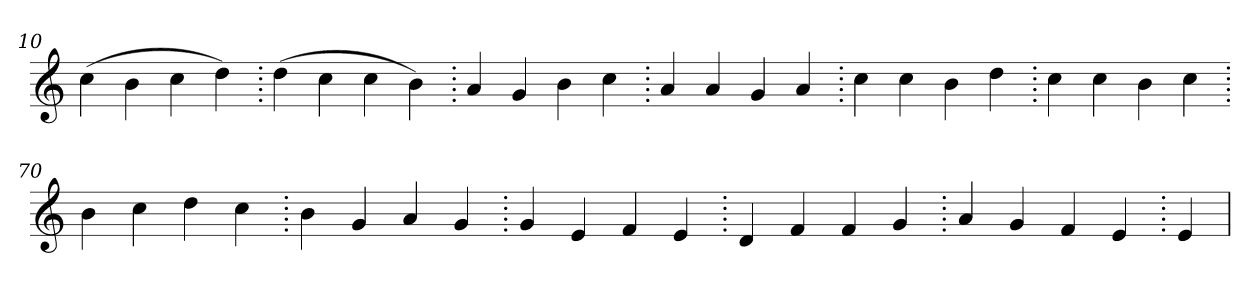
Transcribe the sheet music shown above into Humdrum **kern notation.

**kern
*part1
*staff1
*clefG2
=10.
(>4cc
4b
4cc
4dd)
=20.
(>4dd
4cc
4cc
4b)
=30.
4a
4g
4b
4cc
=40.
4a
4a
4g
4a
=50.
4cc
4cc
4b
4dd
=60.
4cc
4cc
4b
4cc
=70.
4b
4cc
4dd
4cc
=80.
4b
4g
4a
4g
=90.
4g
4e
4f
4e
=100.
4d
4f
4f
4g
=110.
4a
4g
4f
4e
=120.
4e
=
*-
